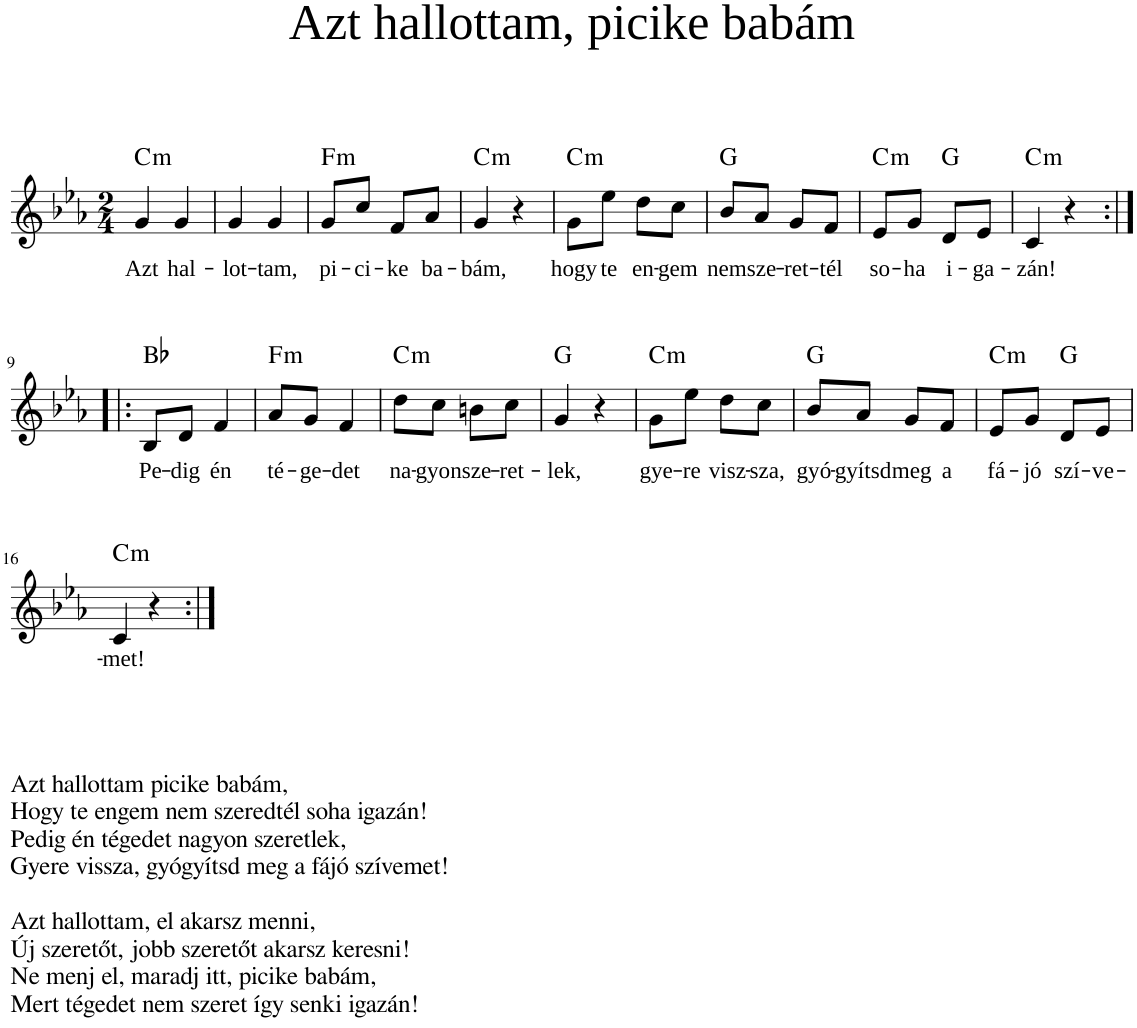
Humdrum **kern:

**kern	**text	**harte
*part1	*part1	*part1
*staff1	*staff1	*
*I"Piano	*	*
*I'Pno	*	*
*clefG2	*	*
*k[b-e-a-]	*	*
*M2/4	*	*
=1	=1	=1
!	!LO:LY:b	!LO:H:kt=m
4g/	Azt	C:min
!	!LO:LY:b	!
4g/	hal-	.
=2	=2	=2
!	!LO:LY:b	!
4g/	-lot-	.
!	!LO:LY:b	!
4g/	-tam,	.
=3	=3	=3
!	!LO:LY:b	!LO:H:kt=m
8g/L	pi-	F:min
!	!LO:LY:b	!
8cc/J	-ci-	.
!	!LO:LY:b	!
8f/L	-ke	.
!	!LO:LY:b	!
8a-/J	ba-	.
=4	=4	=4
!	!LO:LY:b	!LO:H:kt=m
4g/	-bám,	C:min
4r	.	.
=5	=5	=5
!	!LO:LY:b	!LO:H:kt=m
8g\L	hogy	C:min
!	!LO:LY:b	!
8ee-\J	te	.
!	!LO:LY:b	!
8dd\L	en-	.
!	!LO:LY:b	!
8cc\J	-gem	.
=6	=6	=6
!	!LO:LY:b	!
8b-/L	nem	G:maj
!	!LO:LY:b	!
8a-/J	sze-	.
!	!LO:LY:b	!
8g/L	-ret-	.
!	!LO:LY:b	!
8f/J	-tél	.
=7	=7	=7
!	!LO:LY:b	!LO:H:kt=m
8e-/L	so-	C:min
!	!LO:LY:b	!
8g/J	-ha	.
!	!LO:LY:b	!
8d/L	i-	G:maj
!	!LO:LY:b	!
8e-/J	-ga-	.
=8	=8	=8
!	!LO:LY:b	!LO:H:kt=m
4c/	-zán!	C:min
4r	.	.
!!LO:LB:g=z
=9:|!|:	=9:|!|:	=9:|!|:
!	!LO:LY:b	!
8B-/L	Pe-	Bb:maj
!	!LO:LY:b	!
8d/J	-dig	.
!	!LO:LY:b	!
4f/	én	.
=10	=10	=10
!	!LO:LY:b	!LO:H:kt=m
8a-/L	té-	F:min
!	!LO:LY:b	!
8g/J	-ge-	.
!	!LO:LY:b	!
4f/	-det	.
=11	=11	=11
!	!LO:LY:b	!LO:H:kt=m
8dd\L	na-	C:min
!	!LO:LY:b	!
8cc\J	-gyon	.
!	!LO:LY:b	!
8bn\L	sze-	.
!	!LO:LY:b	!
8cc\J	-ret-	.
=12	=12	=12
!	!LO:LY:b	!
4g/	-lek,	G:maj
4r	.	.
=13	=13	=13
!	!LO:LY:b	!LO:H:kt=m
8g\L	gye-	C:min
!	!LO:LY:b	!
8ee-\J	-re	.
!	!LO:LY:b	!
8dd\L	visz-	.
!	!LO:LY:b	!
8cc\J	-sza,	.
=14	=14	=14
!	!LO:LY:b	!
8b-/L	gyó-	G:maj
!	!LO:LY:b	!
8a-/J	-gyítsd	.
!	!LO:LY:b	!
8g/L	meg	.
!	!LO:LY:b	!
8f/J	a	.
=15	=15	=15
!	!LO:LY:b	!LO:H:kt=m
8e-/L	fá-	C:min
!	!LO:LY:b	!
8g/J	-jó	.
!	!LO:LY:b	!
8d/L	szí-	G:maj
!	!LO:LY:b	!
8e-/J	-ve-	.
!!LO:LB:g=z
=16	=16	=16
!LO:TX:b:t=Azt hallottam picike babám,	!	!
!LO:TX:b:t=Hogy te engem nem szeredtél soha igazán!	!	!
!LO:TX:b:t=Pedig én tégedet nagyon szeretlek,	!	!
!LO:TX:b:t=Gyere vissza, gyógyítsd meg a fájó szívemet!	!	!
!LO:TX:b:t=Azt hallottam, el akarsz menni,	!	!
!LO:TX:b:t=Új szeretőt, jobb szeretőt akarsz keresni!	!	!
!LO:TX:b:t=Ne menj el, maradj itt, picike babám,	!	!
!LO:TX:b:t=Mert tégedet nem szeret így senki igazán!	!	!
!	!LO:LY:b	!LO:H:kt=m
4c/	-met!	C:min
4r	.	.
=:|!	=:|!	=:|!
*-	*-	*-
